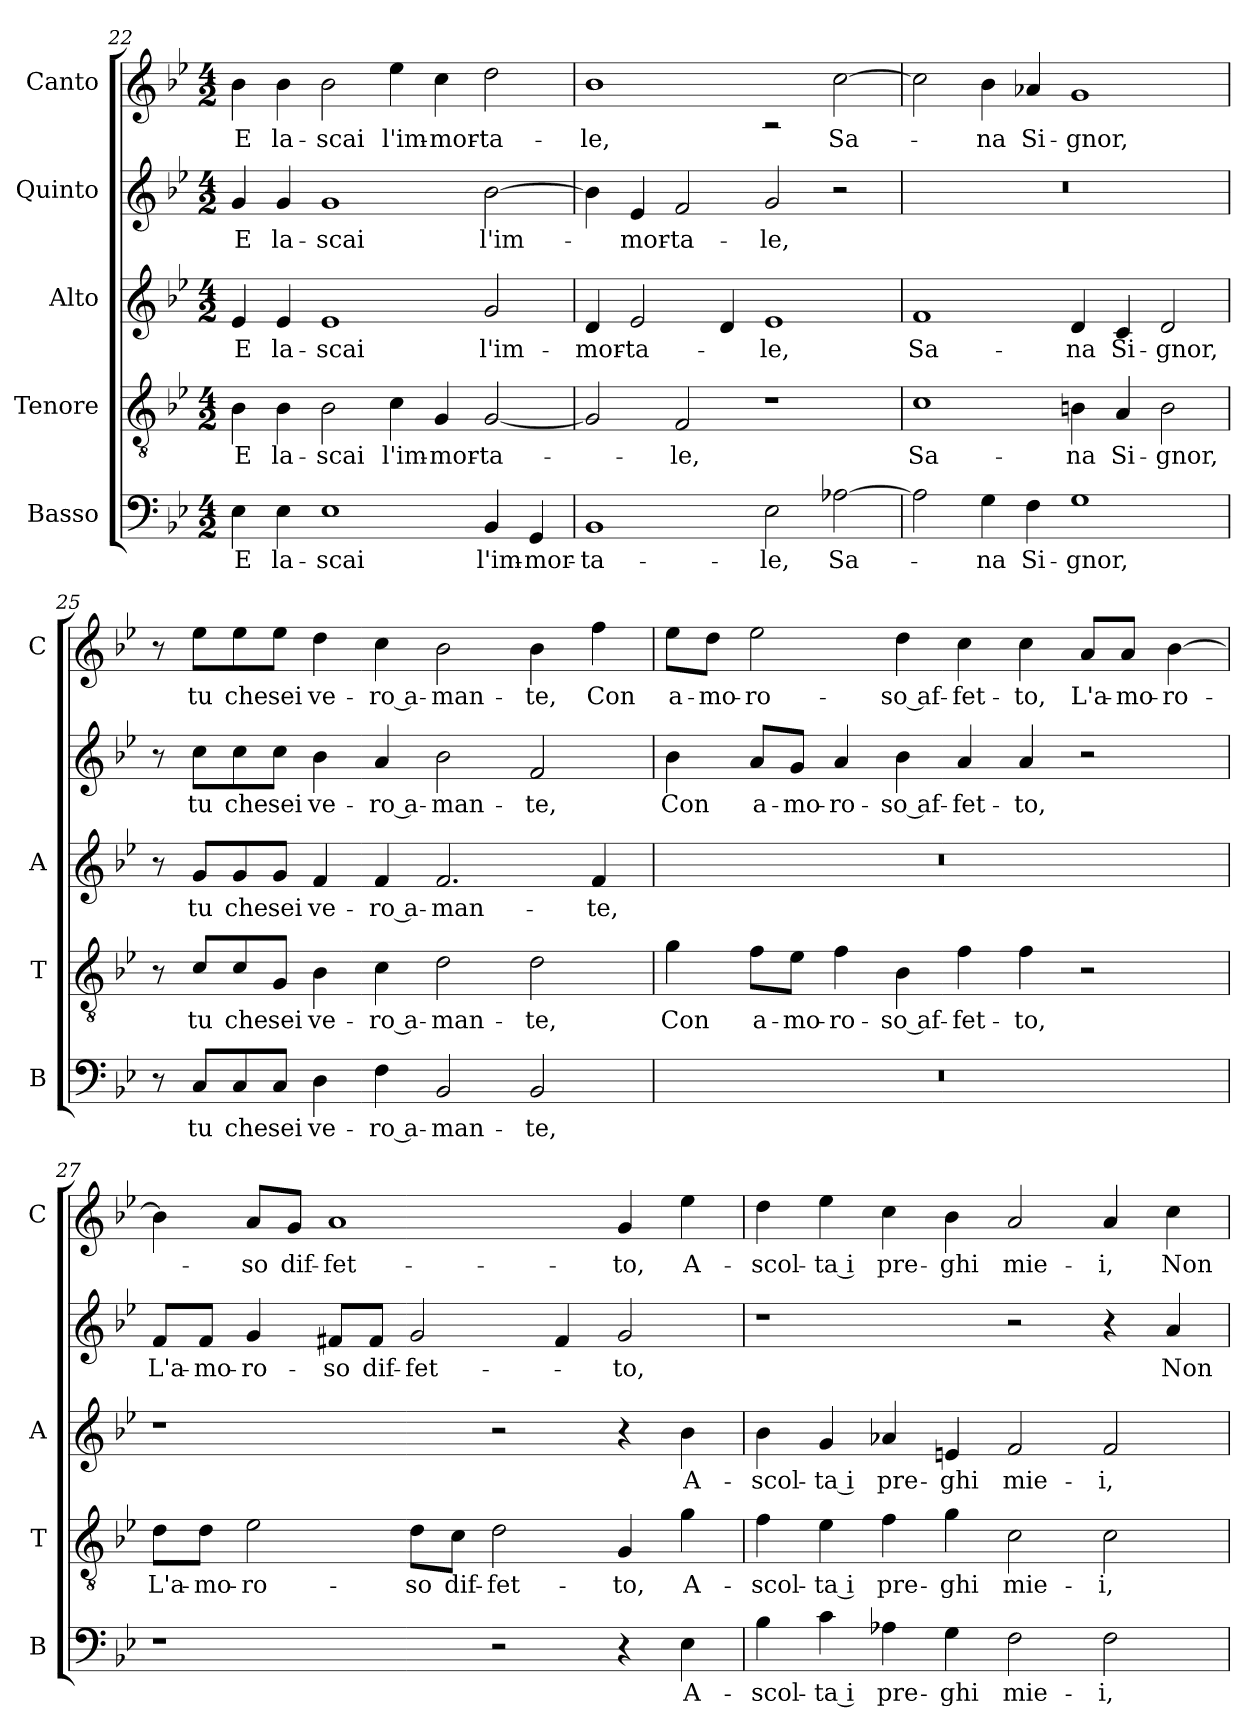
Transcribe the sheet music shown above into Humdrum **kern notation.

**kern	**text	**kern	**text	**kern	**text	**kern	**text	**kern	**text
*part5	*part5	*part4	*part4	*part3	*part3	*part2	*part2	*part1	*part1
*staff5	*staff5	*staff4	*staff4	*staff3	*staff3	*staff2	*staff2	*staff1	*staff1
*I"Basso	*	*I"Tenore	*	*I"Alto	*	*I"Quinto	*	*I"Canto	*
*I'B	*	*I'T	*	*I'A	*	*	*	*I'C	*
*clefF4	*	*clefGv2	*	*clefG2	*	*clefG2	*	*clefG2	*
*k[b-e-]	*	*k[b-e-]	*	*k[b-e-]	*	*k[b-e-]	*	*k[b-e-]	*
*B-:	*	*B-:	*	*B-:	*	*B-:	*	*B-:	*
*M4/2	*	*M4/2	*	*M4/2	*	*M4/2	*	*M4/2	*
=22	=22	=22	=22	=22	=22	=22	=22	=22	=22
!	!LO:LY:b	!	!LO:LY:b	!	!LO:LY:b	!	!LO:LY:b	!	!LO:LY:b
4E-\	E	4B-\	E	4e-/	E	4g/	E	4b-\	E
!	!LO:LY:b	!	!LO:LY:b	!	!LO:LY:b	!	!LO:LY:b	!	!LO:LY:b
4E-\	la-	4B-\	la-	4e-/	la-	4g/	la-	4b-\	la-
!	!LO:LY:b	!	!LO:LY:b	!	!LO:LY:b	!	!LO:LY:b	!	!LO:LY:b
1E-	-scai	2B-\	-scai	1e-	-scai	1g	-scai	2b-\	-scai
!	!	!	!LO:LY:b	!	!	!	!	!	!LO:LY:b
.	.	4c\	l'im-	.	.	.	.	4ee-\	l'im-
!	!	!	!LO:LY:b	!	!	!	!	!	!LO:LY:b
.	.	4G/	-mor-	.	.	.	.	4cc\	-mor-
!	!LO:LY:b	!	!LO:LY:b	!	!LO:LY:b	!	!LO:LY:b	!	!LO:LY:b
4BB-/	l'im-	[2G/	-ta-	2g/	l'im-	[2b-\	l'im-	2dd\	-ta-
!	!LO:LY:b	!	!	!	!	!	!	!	!
4GG/	-mor-	.	.	.	.	.	.	.	.
=23	=23	=23	=23	=23	=23	=23	=23	=23	=23
!	!LO:LY:b	!	!	!	!LO:LY:b	!	!	!	!LO:LY:b
1BB-	-ta-	2G/]	.	4d/	-mor-	4b-\]	.	1b-	-le,
!	!	!	!	!	!LO:LY:b	!	!LO:LY:b	!	!
.	.	.	.	2e-/	-ta-	4e-/	-mor-	.	.
!	!	!	!LO:LY:b	!	!	!	!LO:LY:b	!	!
.	.	2F/	-le,	.	.	2f/	-ta-	.	.
.	.	.	.	4d/	.	.	.	.	.
!	!LO:LY:b	!	!	!	!LO:LY:b	!	!LO:LY:b	!	!
2E-\	-le,	1r	.	1e-	-le,	2g/	-le,	2rB	.
!	!LO:LY:b	!	!	!	!	!	!	!	!LO:LY:b
[2A-X\	Sa-	.	.	.	.	2r	.	[2cc\	Sa-
!!LO:LB:g=z
=24	=24	=24	=24	=24	=24	=24	=24	=24	=24
!	!	!	!LO:LY:b	!	!LO:LY:b	!	!	!	!
2A-\]	.	1c	Sa-	1f	Sa-	0r	.	2cc\]	.
!	!LO:LY:b	!	!	!	!	!	!	!	!LO:LY:b
4G\	-na	.	.	.	.	.	.	4b-\	-na
!	!LO:LY:b	!	!	!	!	!	!	!	!LO:LY:b
4F\	Si-	.	.	.	.	.	.	4a-X/	Si-
!	!LO:LY:b	!	!LO:LY:b	!	!LO:LY:b	!	!	!	!LO:LY:b
1G	-gnor,	4Bn\	-na	4d/	-na	.	.	1g	-gnor,
!	!	!	!LO:LY:b	!	!LO:LY:b	!	!	!	!
.	.	4A/	Si-	4c/	Si-	.	.	.	.
!	!	!	!LO:LY:b	!	!LO:LY:b	!	!	!	!
.	.	2B\	-gnor,	2d/	-gnor,	.	.	.	.
=25	=25	=25	=25	=25	=25	=25	=25	=25	=25
8r	.	8r	.	8r	.	8r	.	8r	.
!	!LO:LY:b	!	!LO:LY:b	!	!LO:LY:b	!	!LO:LY:b	!	!LO:LY:b
8C/L	tu	8c/L	tu	8g/L	tu	8cc\L	tu	8ee-\L	tu
!	!LO:LY:b	!	!LO:LY:b	!	!LO:LY:b	!	!LO:LY:b	!	!LO:LY:b
8C/	che	8c/	che	8g/	che	8cc\	che	8ee-\	che
!	!LO:LY:b	!	!LO:LY:b	!	!LO:LY:b	!	!LO:LY:b	!	!LO:LY:b
8C/J	sei	8G/J	sei	8g/J	sei	8cc\J	sei	8ee-\J	sei
!	!LO:LY:b	!	!LO:LY:b	!	!LO:LY:b	!	!LO:LY:b	!	!LO:LY:b
4D\	ve-	4B-\	ve-	4f/	ve-	4b-\	ve-	4dd\	ve-
!	!LO:LY:b	!	!LO:LY:b	!	!LO:LY:b	!	!LO:LY:b	!	!LO:LY:b
4F\	-ro a-	4c\	-ro a-	4f/	-ro a-	4a/	-ro a-	4cc\	-ro a-
!	!LO:LY:b	!	!LO:LY:b	!	!LO:LY:b	!	!LO:LY:b	!	!LO:LY:b
2BB-/	-man-	2d\	-man-	2.f/	-man-	2b-\	-man-	2b-\	-man-
!	!LO:LY:b	!	!LO:LY:b	!	!	!	!LO:LY:b	!	!LO:LY:b
2BB-/	-te,	2d\	-te,	.	.	2f/	-te,	4b-\	-te,
!	!	!	!	!	!LO:LY:b	!	!	!	!LO:LY:b
.	.	.	.	4f/	-te,	.	.	4ff\	Con
=26	=26	=26	=26	=26	=26	=26	=26	=26	=26
!	!	!	!LO:LY:b	!	!	!	!LO:LY:b	!	!LO:LY:b
0r	.	4g\	Con	0r	.	4b-\	Con	8ee-\L	a-
!	!	!	!	!	!	!	!	!	!LO:LY:b
.	.	.	.	.	.	.	.	8dd\J	-mo-
!	!	!	!LO:LY:b	!	!	!	!LO:LY:b	!	!LO:LY:b
.	.	8f\L	a-	.	.	8a/L	a-	2ee-\	-ro-
!	!	!	!LO:LY:b	!	!	!	!LO:LY:b	!	!
.	.	8e-\J	-mo-	.	.	8g/J	-mo-	.	.
!	!	!	!LO:LY:b	!	!	!	!LO:LY:b	!	!
.	.	4f\	-ro-	.	.	4a/	-ro-	.	.
!	!	!	!LO:LY:b	!	!	!	!LO:LY:b	!	!LO:LY:b
.	.	4B-\	-so af-	.	.	4b-\	-so af-	4dd\	-so af-
!	!	!	!LO:LY:b	!	!	!	!LO:LY:b	!	!LO:LY:b
.	.	4f\	-fet-	.	.	4a/	-fet-	4cc\	-fet-
!	!	!	!LO:LY:b	!	!	!	!LO:LY:b	!	!LO:LY:b
.	.	4f\	-to,	.	.	4a/	-to,	4cc\	-to,
!	!	!	!	!	!	!	!	!	!LO:LY:b
.	.	2r	.	.	.	2r	.	8a/L	L'a-
!	!	!	!	!	!	!	!	!	!LO:LY:b
.	.	.	.	.	.	.	.	8a/J	-mo-
!	!	!	!	!	!	!	!	!	!LO:LY:b
.	.	.	.	.	.	.	.	[4b-\	-ro-
!!LO:LB:g=z
=27	=27	=27	=27	=27	=27	=27	=27	=27	=27
!	!	!	!LO:LY:b	!	!	!	!LO:LY:b	!	!
1r	.	8d\L	L'a-	1r	.	8f/L	L'a-	4b-\]	.
!	!	!	!LO:LY:b	!	!	!	!LO:LY:b	!	!
.	.	8d\J	-mo-	.	.	8f/J	-mo-	.	.
!	!	!	!LO:LY:b	!	!	!	!LO:LY:b	!	!LO:LY:b
.	.	2e-\	-ro-	.	.	4g/	-ro-	8a/L	-so
!	!	!	!	!	!	!	!	!	!LO:LY:b
.	.	.	.	.	.	.	.	8g/J	dif-
!	!	!	!	!	!	!	!LO:LY:b	!	!LO:LY:b
.	.	.	.	.	.	8f#X/L	-so	1a	-fet-
!	!	!	!	!	!	!	!LO:LY:b	!	!
.	.	.	.	.	.	8f#/J	dif-	.	.
!	!	!	!LO:LY:b	!	!	!	!LO:LY:b	!	!
.	.	8d\L	-so	.	.	2g/	-fet-	.	.
!	!	!	!LO:LY:b	!	!	!	!	!	!
.	.	8c\J	dif-	.	.	.	.	.	.
!	!	!	!LO:LY:b	!	!	!	!	!	!
2r	.	2d\	-fet-	2r	.	.	.	.	.
.	.	.	.	.	.	4f#/	.	.	.
!	!	!	!LO:LY:b	!	!	!	!LO:LY:b	!	!LO:LY:b
4r	.	4G/	-to,	4r	.	2g/	-to,	4g/	-to,
!	!LO:LY:b	!	!LO:LY:b	!	!LO:LY:b	!	!	!	!LO:LY:b
4E-\	A-	4g\	A-	4b-\	A-	.	.	4ee-\	A-
=28	=28	=28	=28	=28	=28	=28	=28	=28	=28
!	!LO:LY:b	!	!LO:LY:b	!	!LO:LY:b	!	!	!	!LO:LY:b
4B-\	-scol-	4f\	-scol-	4b-\	-scol-	1r	.	4dd\	-scol-
!	!LO:LY:b	!	!LO:LY:b	!	!LO:LY:b	!	!	!	!LO:LY:b
4c\	-ta i	4e-\	-ta i	4g/	-ta i	.	.	4ee-\	-ta i
!	!LO:LY:b	!	!LO:LY:b	!	!LO:LY:b	!	!	!	!LO:LY:b
4A-X\	pre-	4f\	pre-	4a-X/	pre-	.	.	4cc\	pre-
!	!LO:LY:b	!	!LO:LY:b	!	!LO:LY:b	!	!	!	!LO:LY:b
4G\	-ghi	4g\	-ghi	4en/	-ghi	.	.	4b-\	-ghi
!	!LO:LY:b	!	!LO:LY:b	!	!LO:LY:b	!	!	!	!LO:LY:b
2F\	mie-	2c\	mie-	2f/	mie-	2r	.	2a/	mie-
!	!LO:LY:b	!	!LO:LY:b	!	!LO:LY:b	!	!	!	!LO:LY:b
2F\	-i,	2c\	-i,	2f/	-i,	4r	.	4a/	-i,
!	!	!	!	!	!	!	!LO:LY:b	!	!LO:LY:b
.	.	.	.	.	.	4a/	Non	4cc\	Non
=	=	=	=	=	=	=	=	=	=
*-	*-	*-	*-	*-	*-	*-	*-	*-	*-
